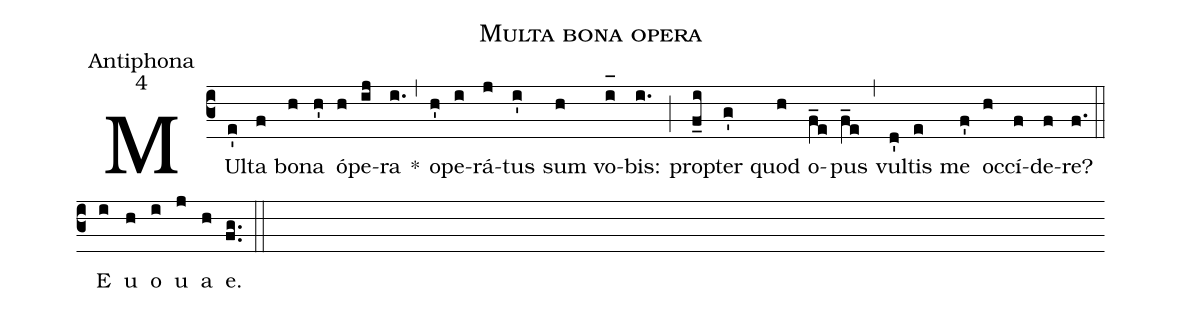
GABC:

name:Multa bona opera;
office-part:Antiphona;
mode:4;
%%
(c3) MUl(e')ta(f) bo(h)na(h') ó(h)pe(ij)ra(i.) *(,) o(h')pe(i)rá(j)tus(i') sum(h) vo(i_[oh:h])bis:(i.) (;) pro(f_i)pter(g') quod(h) o(f_e)pus(f_e) (,) vul(d')tis(e) me(f') oc(h)cí(f)de(f)re?(f.) (::) <eu>E(i) u(h) o(i) u(j) a(h) e.</eu>(fg..) (::)
